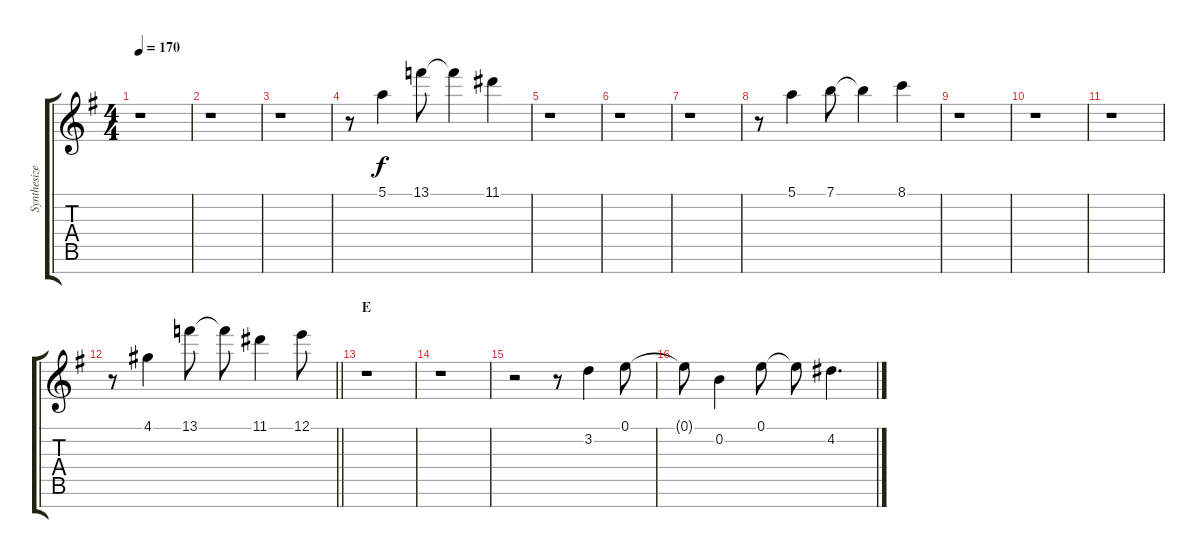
\track ("Synthesizer II" "Synthesize") {instrument harpsichord}
\staff {score tabs}
\tuning (E5 B4 G4 D4 A3 E3 B2) {hide}
\ts (4 4)
\tempo 170
\clef g2
\ks g
r.1{dy f} |
r.1 |
r.1 |
r.8 5.1.4 13.1.8 13.1{t}.4 11.1.4 |
r.1 |
r.1 |
r.1 |
r.8 5.1.4 7.1.8 7.1{t}.4 8.1.4 |
r.1 |
r.1 |
r.1 |
\barLineRight lightlight
r.8 4.1.4 13.1.8 13.1{t}.8 11.1.4 12.1.8 |
\section ("" "E")
r.1 |
r.1 |
r.2 r.8 3.2.4 0.1.8 |
0.1{t}.8 0.2.4 0.1.8 0.1{t}.8 4.2.4{d}
